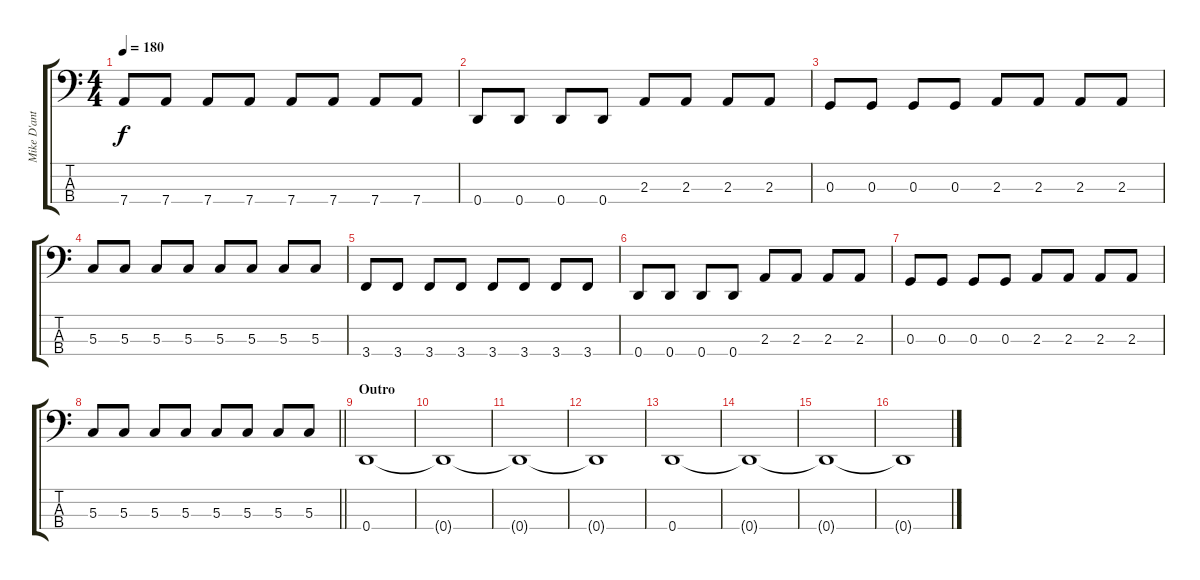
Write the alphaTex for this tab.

\track ("Mike D'antonio" "Mike D'ant") {instrument electricbasspick}
\staff {score tabs}
\tuning (F2 C2 G1 D1) {hide}
\ts (4 4)
\tempo 180
\clef f4
\ks c
7.4.8{dy f} 7.4.8 7.4.8 7.4.8 7.4.8 7.4.8 7.4.8 7.4.8 |
0.4.8 0.4.8 0.4.8 0.4.8 2.3.8 2.3.8 2.3.8 2.3.8 |
0.3.8 0.3.8 0.3.8 0.3.8 2.3.8 2.3.8 2.3.8 2.3.8 |
5.3.8 5.3.8 5.3.8 5.3.8 5.3.8 5.3.8 5.3.8 5.3.8 |
3.4.8 3.4.8 3.4.8 3.4.8 3.4.8 3.4.8 3.4.8 3.4.8 |
0.4.8 0.4.8 0.4.8 0.4.8 2.3.8 2.3.8 2.3.8 2.3.8 |
0.3.8 0.3.8 0.3.8 0.3.8 2.3.8 2.3.8 2.3.8 2.3.8 |
\barLineRight lightlight
5.3.8 5.3.8 5.3.8 5.3.8 5.3.8 5.3.8 5.3.8 5.3.8 |
\section ("" "Outro")
0.4.1 |
0.4{t}.1 |
0.4{t}.1 |
0.4{t}.1 |
0.4.1 |
0.4{t}.1 |
0.4{t}.1 |
0.4{t}.1
